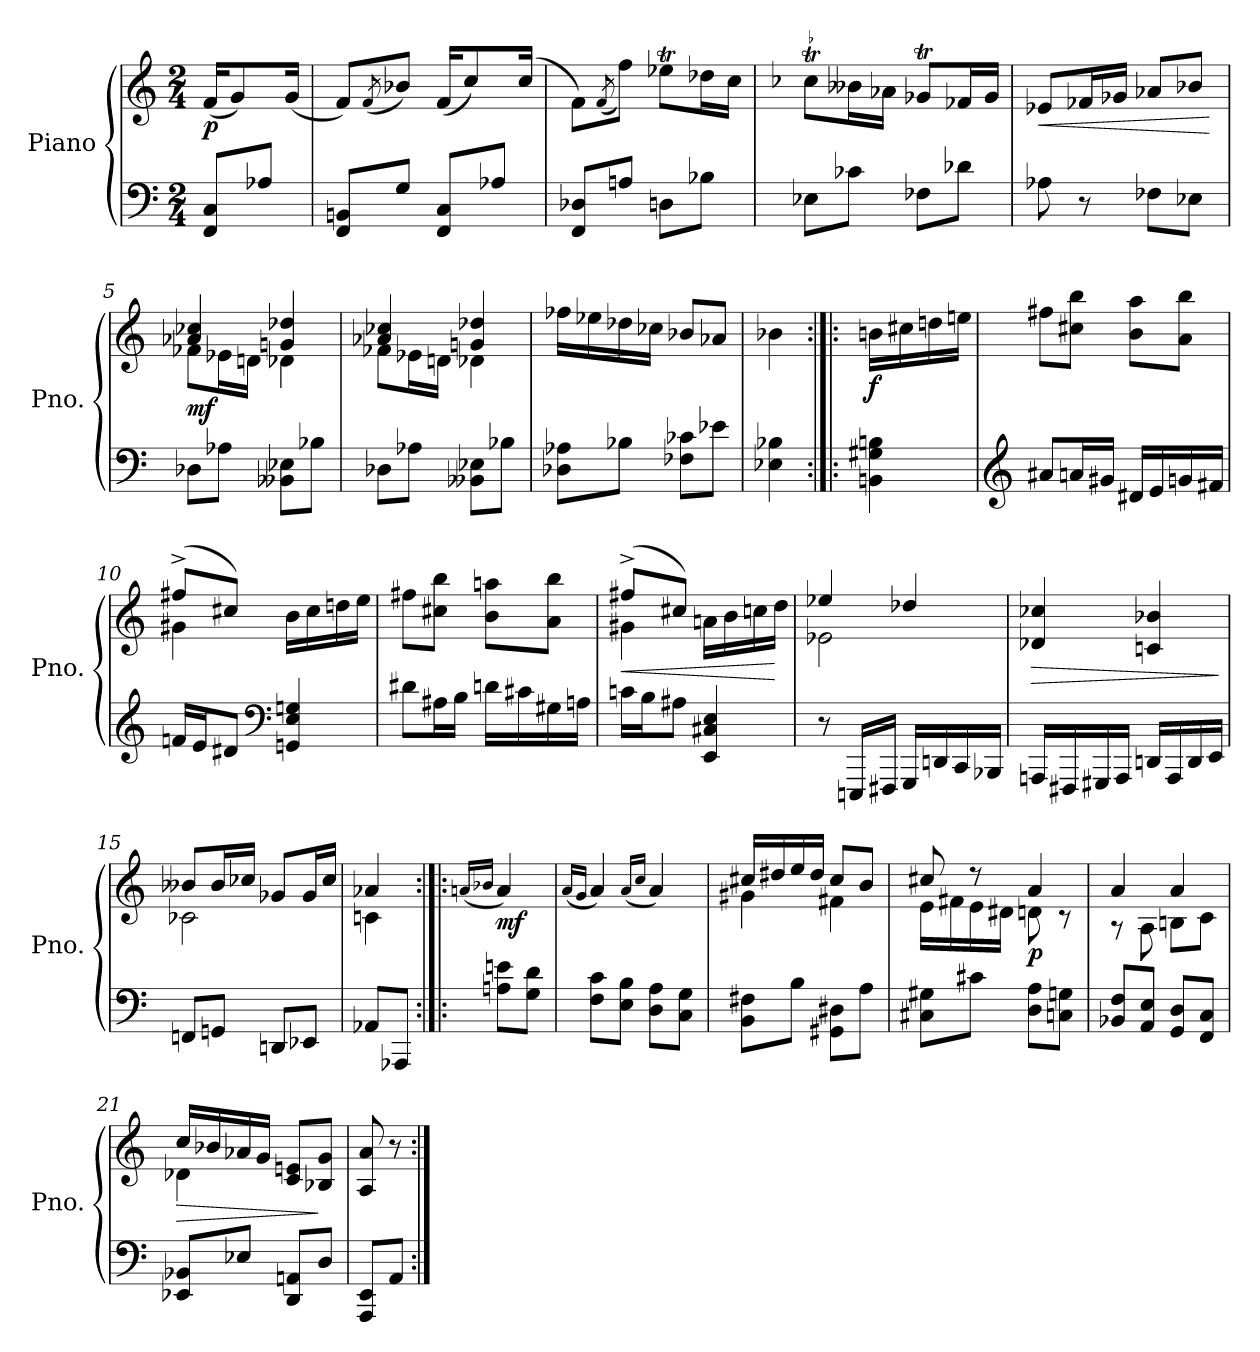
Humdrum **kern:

**kern	**kern	**dynam
*part1	*part1	*part1
*staff2	*staff1	*staff1/2
*I"Piano	*	*
*I'Pno.	*	*
*clefF4	*clefG2	*
*k[]	*k[]	*
*M2/4	*M2/4	*
*MM96	*MM96	*
=	=	=
!	!	!LO:DY:b
8FF/ 8C/L	(<16f/KL	p
.	8g/)	.
8A-X/J	.	.
.	(<16g/Jk	.
=1	=1	=1
8FF/ 8BBn/L	8f/L)	.
.	(<8qf/	.
8G/J	8b-X/J)	.
8FF/ 8C/L	(<16f/KL	.
.	8cc/)	.
8A-X/J	.	.
.	(>16cc/Jk	.
=2	=2	=2
8FF/ 8D-X/L	8f\L)	.
.	(>8qf/	.
8An/J	8ff\J)	.
8Dn\L	8ee-XT\L	.
8B-X\J	16dd-X\L	.
.	16cc\JJ	.
=3	=3	=3
!	!LO:TR:acc=-	!
*	*^	*
8E-X\L	8cc-XT\L	8dd-XTTT/yy	.
8c-X\J	16b--X\L	4.ryy	.
.	16a-X\JJ	.	.
8F-X\L	8g-XT/L	.	.
8d-X\J	16f-X/L	.	.
.	16g-/JJ	.	.
*	*v	*v	*
=4	=4	=4
!	!	!LO:HP:b
8A-X\	8e-X/L	<
8r	16f-X/L	.
.	16g-X/JJ	.
8F-X\L	8a-X/L	.
8E-X\J	8b-X/J	.
.	.	[
!!LO:LB:g=z
=5	=5	=5
*	*^	*
!	!	!	!LO:DY:b
8D-X\L	4a-X/ 4cc-X/	8f-X\L	mf
8A-X\J	.	16e-X\L	.
.	.	16dn\JJ	.
8BB--X\ 8E-X\L	4gn/ 4dd-X/	4d-X\	.
8B-X\J	.	.	.
=6	=6	=6	=6
8D-X\L	4a-X/ 4cc-X/	8f-X\L	.
8A-X\J	.	16e-X\L	.
.	.	16dn\JJ	.
8BB--X\ 8E-X\L	4gn/ 4dd-X/	4d-X\	.
8B-X\J	.	.	.
*	*v	*v	*
=7	=7	=7
8D-X\ 8A-X\L	16ff-X\LL	.
.	16ee-X\	.
8B-X\J	16dd-X\	.
.	16cc-X\JJ	.
8F-X\ 8c-X\L	8b-X/L	.
8e-X\J	8a-X/J	.
=8	=8	=8
4E-X\ 4B-X\	4b-X\	.
=8X1:|!|:	=8X1:|!|:	=8X1:|!|:
!	!	!LO:DY:b
4BBn\ 4G#X\ 4Bn\	16bn\LL	f
.	16cc#X\	.
.	16ddn\	.
.	16een\JJ	.
!!LO:LB:g=z
=9	=9	=9
*clefG2	*	*
8a#X/L	8ff#X\L	.
16an/L	8cc#X\ 8bb\J	.
16g#X/JJ	.	.
16d#X/LL	8b\ 8aa\L	.
16e/	.	.
16gn/	8a\ 8bb\J	.
16f#X/JJ	.	.
=10	=10	=10
*	*^	*
16fn/LL	(>8ff#X^/L	4g#X\	.
16e/J	.	.	.
8d#X/J	8cc#X/J)	.	.
*clefF4	*	*	*
4GGn/ 4E/ 4Gn/	16b\LL	4ryy	.
.	16cc#\	.	.
.	16ddn\	.	.
.	16ee\JJ	.	.
*	*v	*v	*
=11	=11	=11
8d#X\L	8ff#X\L	.
16A#X\L	8cc#X\ 8bb\J	.
16B\JJ	.	.
16dn\LL	8b\ 8aan\L	.
16c#X\	.	.
16G#X\	8a\ 8bb\J	.
16An\JJ	.	.
=12	=12	=12
!	!	!LO:HP:b
*	*^	*
16cn\LL	(>8ff#X^/L	4g#X\	<
16B\J	.	.	.
8A#X\J	8cc#X/J)	.	.
4EE/ 4C#X/ 4E/	16an\LL	4ryy	.
.	16b\	.	.
.	16ccn\	.	.
.	16dd\JJ	.	[
!!LO:LB:g=z	!!
=13	=13	=13	=13
8r	4ee-X/	2e-X\	.
16EEEn/LL	.	.	.
16FFF#X/JJ	.	.	.
16GGG/LL	4dd-X/	.	.
16DDn/	.	.	.
16CC/	.	.	.
16BBB-X/JJ	.	.	.
*	*v	*v	*
=14	=14	=14
!	!	!LO:HP:b
16AAAn/LL	4d-X/ 4cc-X/	>
16FFF#X/	.	.
16GGG#X/	.	.
16AAA/JJ	.	.
16DDn/LL	4cn/ 4b-X/	.
16AAA/	.	.
16DD/	.	.
16EE/JJ	.	.
.	.	]
=15	=15	=15
*	*^	*
8FFn/L	8b--X/L	2c-X\	.
8GGn/J	16b--/L	.	.
.	16cc-X/JJ	.	.
8DDn/L	8g-X/L	.	.
8EE-X/J	16g-/L	.	.
.	16cc-/JJ	.	.
=16	=16	=16	=16
8AA-X/L	4a-X/	4cn\	.
8AAA-X/J	.	.	.
*	*v	*v	*
=16X2:|!|:	=16X2:|!|:	=16X2:|!|:
.	(<16qan/LL	.
.	16qb-X/JJ	.
!	!	!LO:DY:b
8An\ 8en\L	4a/)	mf
8G\ 8d\J	.	.
!!LO:LB:g=z
=17	=17	=17
.	(<16qa/LL	.
.	16qg/JJ	.
8F\ 8c\L	4a/)	.
8E\ 8B\J	.	.
.	(<16qa/LL	.
.	16qcc/JJ	.
8D\ 8A\L	4a/)	.
8C\ 8G\J	.	.
=18	=18	=18
*	*^	*
8BB\ 8F#X\L	16cc#X/LL	4g#X\	.
.	16dd#X/	.	.
8B\J	16ee/	.	.
.	16dd#/JJ	.	.
8GG#X\ 8D#X\L	8cc#/L	4f#X\	.
8A\J	8b/J	.	.
=19	=19	=19	=19
8C#X\ 8G#X\L	8cc#X/	16e\LL	.
.	.	16f#X\	.
8c#X\J	8r	16e\	.
.	.	16d#X\JJ	.
!	!	!	!LO:DY:b
8D\ 8A\L	4a/	8dn\	p
8Cn\ 8Gn\J	.	8r	.
=20	=20	=20	=20
8BB-X/ 8F/L	4a/	8r	.
8AA/ 8E/J	.	8A\	.
8GG/ 8D/L	4a/	8Bn\L	.
8FF/ 8C/J	.	8c\J	.
=21	=21	=21	=21
!	!	!	!LO:HP:b
8EE-X/ 8BB-X/L	16cc/LL	4d-X\	>
.	16b-X/	.	.
8E-X/J	16a-X/	.	.
.	16g/JJ	.	.
8DD/ 8AAn/L	8c/ 8en/L	4ryy	.
8D/J	8B-X/ 8g/J	.	]
*	*v	*v	*
=22	=22	=22
8AAA/ 8EE/L	8A/ 8a/	.
8AA/J	8r	.
=:|!	=:|!	=:|!
*-	*-	*-
